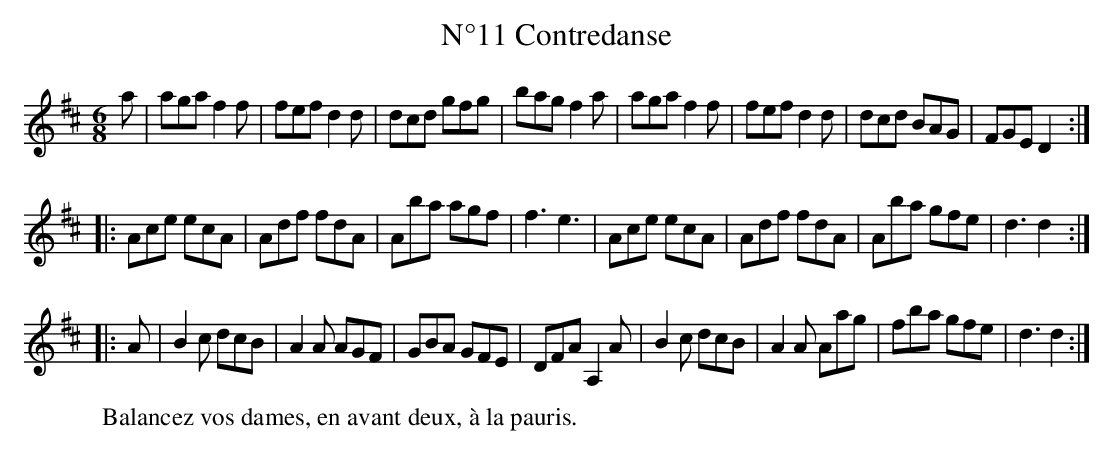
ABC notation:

X:1
T:N°11 Contredanse
M:6/8
K:Dmaj
L:1/8
a|aga f2f|fef d2d|dcd gfg|bag f2 a|aga f2f|fef d2d|dcd BAG|FGE D2:|
|:Ace ecA|Adf fdA|Aba agf|f3 e3|Ace ecA|Adf fdA|Aba gfe|d3 d2:|
|:A|B2c dcB|A2A AGF|GBA GFE|DFA A,2A|B2c dcB|A2A Aag|fba gfe|d3 d2:|]
W:Balancez vos dames, en avant deux, à la pauris.
